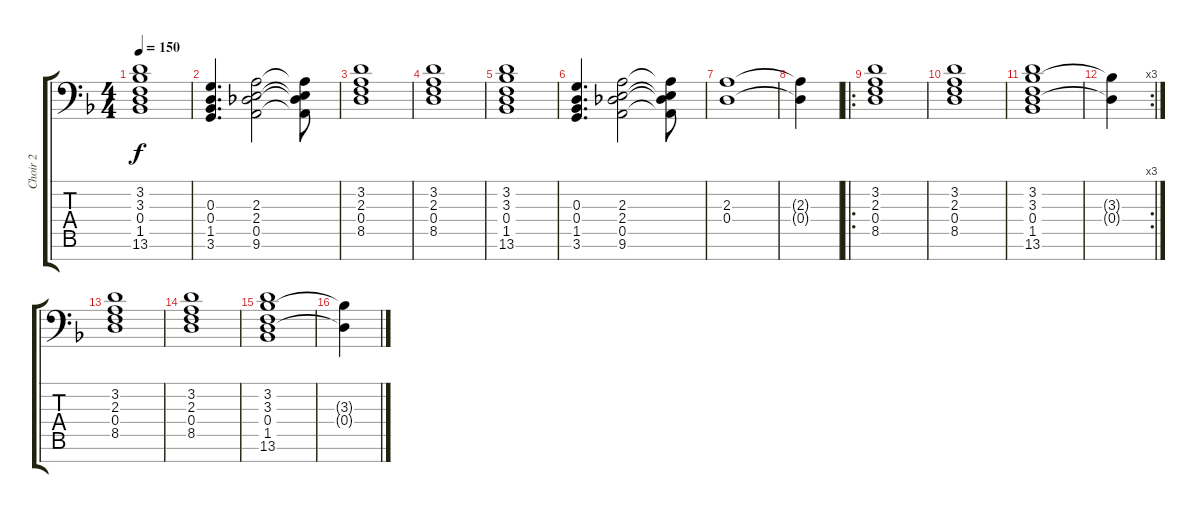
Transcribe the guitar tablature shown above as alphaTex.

\track ("Choir 2" "Choir 2") {instrument choiraahs}
\staff {score tabs}
\tuning (E4 B3 G3 D3 A2 E2 C-1) {hide}
\ts (4 4)
\tempo 150
\clef f4
\ks f
(3.2 3.3 0.4 1.5 13.6).1{dy f} |
(0.3 0.4 1.5 3.6).4{d} (2.3 2.4 0.5 9.6).2 (2.3{t} 2.4{t} 0.5{t} 9.6{t}).8 |
(3.2 2.3 0.4 8.5).1{instrument fx7echoes} |
(3.2 2.3 0.4 8.5).1 |
(3.2 3.3 0.4 1.5 13.6).1 |
(0.3 0.4 1.5 3.6).4{d} (2.3 2.4 0.5 9.6).2 (2.3{t} 2.4{t} 0.5{t} 9.6{t}).8 |
(2.3 0.4).1 |
(2.3{t} 0.4{t}).4 |
\ro
(3.2 2.3 0.4 8.5).1{instrument fx7echoes} |
(3.2 2.3 0.4 8.5).1 |
(3.2 3.3 0.4 1.5 13.6).1 |
\rc 3
(3.3{t} 0.4{t}).4 |
(3.2 2.3 0.4 8.5).1{instrument fx7echoes} |
(3.2 2.3 0.4 8.5).1 |
(3.2 3.3 0.4 1.5 13.6).1 |
(3.3{t} 0.4{t}).4
